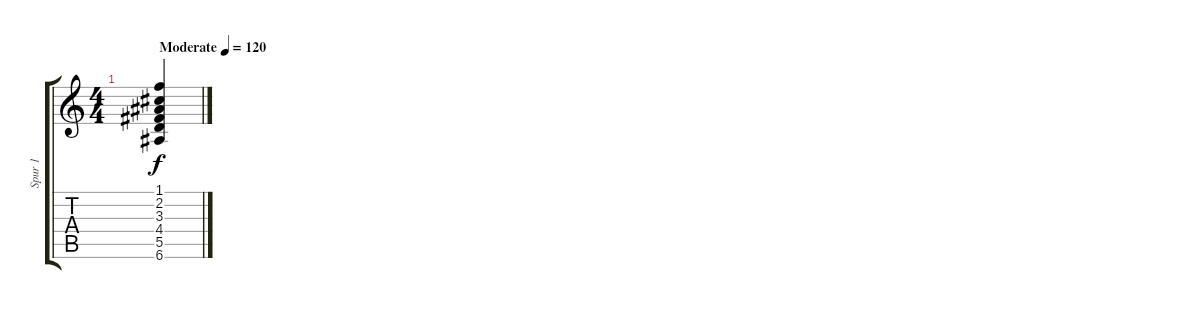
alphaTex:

\track ("Spur 1" "Spur 1") {instrument acousticguitarsteel}
\staff {score tabs}
\tuning (E4 B3 G3 D3 A2 E2) {hide}
\ts (4 4)
\tempo (120 "Moderate")
\clef g2
\ks c
(1.1 2.2 3.3 4.4 5.5 6.6).4{dy f instrument acousticguitarsteel}
